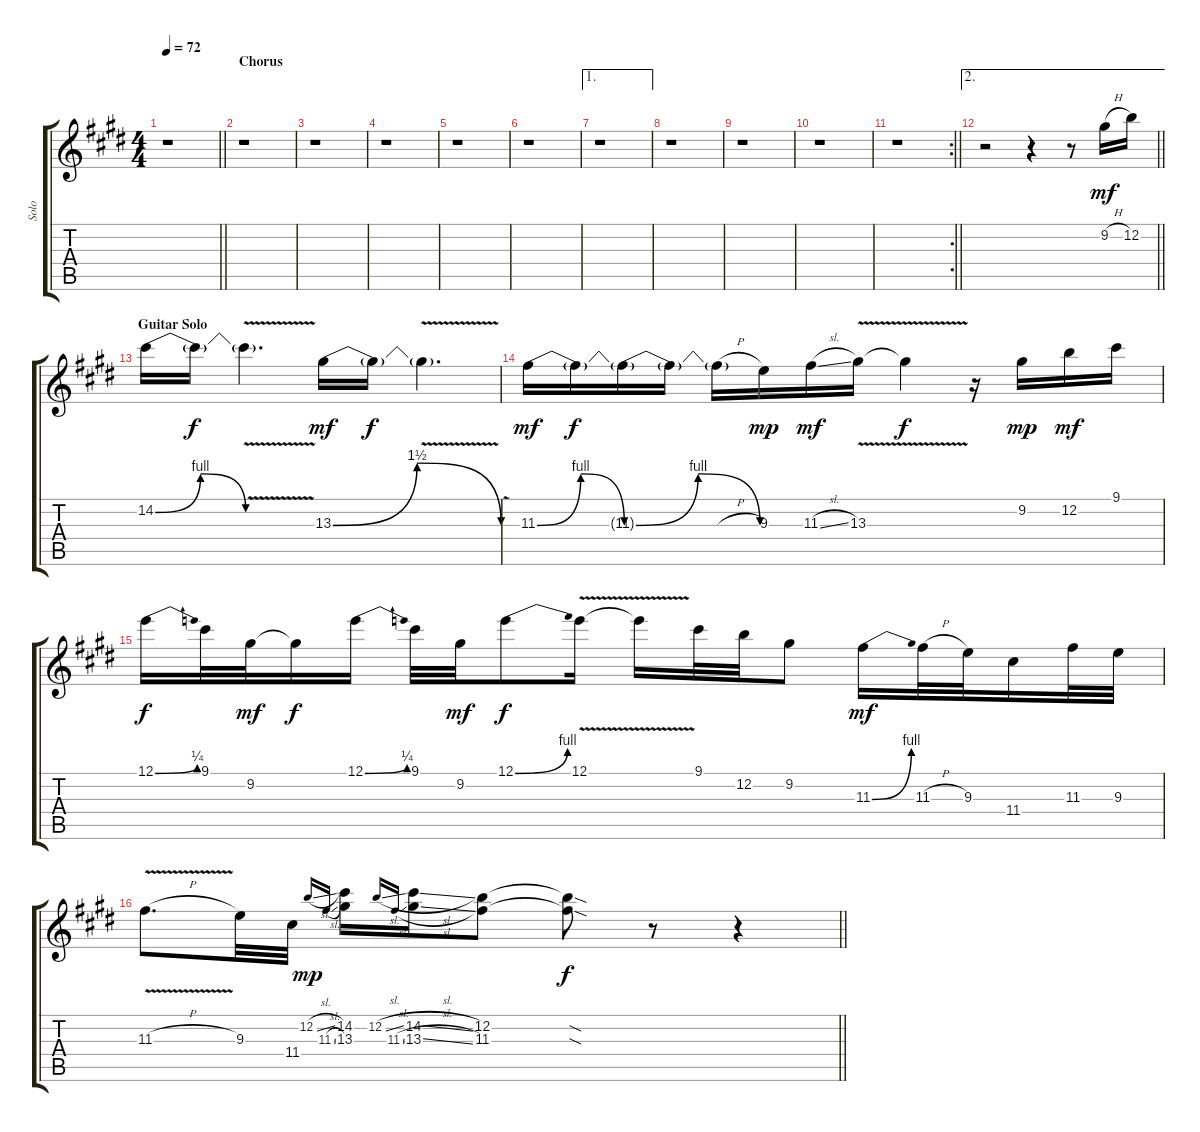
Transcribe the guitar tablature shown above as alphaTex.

\track ("Solo" "Solo") {instrument overdrivenguitar}
\staff {score tabs}
\tuning (E4 B3 G3 D3 A2 E2) {hide}
\ts (4 4)
\tempo 72
\clef g2
\barLineRight lightlight
\ks e
r.1{dy mf} |
\section ("" "Chorus")
r.1 |
r.1 |
r.1 |
r.1 |
r.1 |
\ae 1
r.1 |
r.1 |
r.1 |
r.1 |
\rc 2
\barLineRight lightlight
r.1 |
\ae 2
\barLineRight lightlight
r.2 r.4 r.8 9.2{h}.16 12.2.16 |
\section ("" "Guitar Solo")
14.2{be (bendrelease 0 0 30 4 30 4 60 0)}.16 14.2{t}.16{dy f} 14.2{v t}.4{d} 13.3{be (bendrelease 0 0 30 6 30 6 60 0)}.16{dy mf} 13.3{t}.16{dy f} 13.3{v t}.4{d} |
11.3{be (bendrelease 0 0 30 4 30 4 60 0)}.16{dy mf} 11.3{t}.16{dy f} 11.3{be (bendrelease 0 0 30 4 30 4 60 0) t}.16 11.3{t}.16 11.3{h t}.16 9.3.16{dy mp} 11.3{sl}.16{dy mf} 13.3{v}.16 13.3{t}.4{dy f} r.16 9.2.16{dy mp} 12.2.16{dy mf} 9.1.16 |
12.1{be (bend 0 0 60 1)}.16{dy f} 9.1.32 9.2.32{dy mf} 9.2{t}.16{dy f} 12.1{be (bend 0 0 60 1)}.16 9.1.32 9.2.32{dy mf} 12.1{be (bend 0 0 60 4)}.8{dy f} 12.1{v}.16 12.1{t}.16 9.1.32 12.2.32 9.2.8 11.3{be (bend 0 0 60 4)}.16{dy mf} 11.3{h}.32 9.3.32 11.4.16 11.3.32 9.3.32 |
\barLineRight lightlight
11.3{v h}.8{d} 9.3.32 11.4.32 12.2{sl}.16{gr onbeat dy mp} 11.3{sl}.16{gr onbeat} (14.2 13.3).16 12.2{sl}.16{gr onbeat} 11.3{sl}.16{gr onbeat} (14.2{sl} 13.3{sl}).16 (12.2 11.3).8 (12.2{sod t} 11.3{sod t}).8{dy f} r.8 r.4
